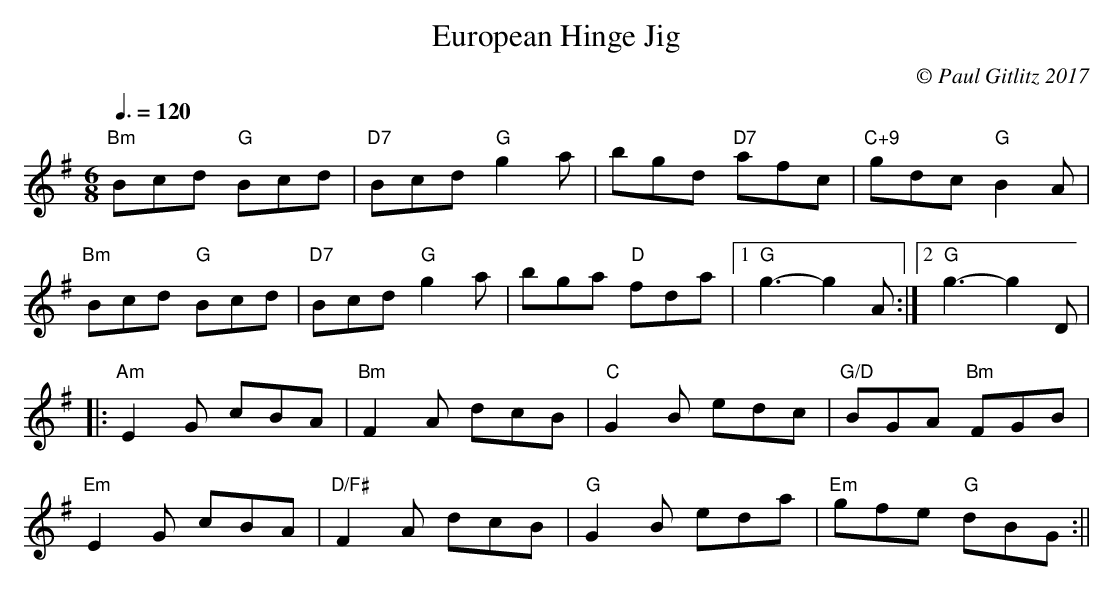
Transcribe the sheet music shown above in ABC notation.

X:1
T:European Hinge Jig
M:6/8
Q:3/8=120
C:© Paul Gitlitz 2017
K:G
"Bm"Bcd "G"Bcd|"D7"Bcd "G"g2a|bgd "D7"afc|"C+9"gdc "G"B2A|!
"Bm"Bcd "G"Bcd|"D7"Bcd "G"g2a|bga "D"fda|1"G"g3-g2A:|2"G"g3-g2D|!
|:"Am"E2G cBA|"Bm"F2A dcB|"C"G2B edc|"G/D"BGA "Bm"FGB|!
"Em"E2G cBA|"D/F#"F2A dcB|"G"G2B eda|"Em"gfe "G"dBG:||
